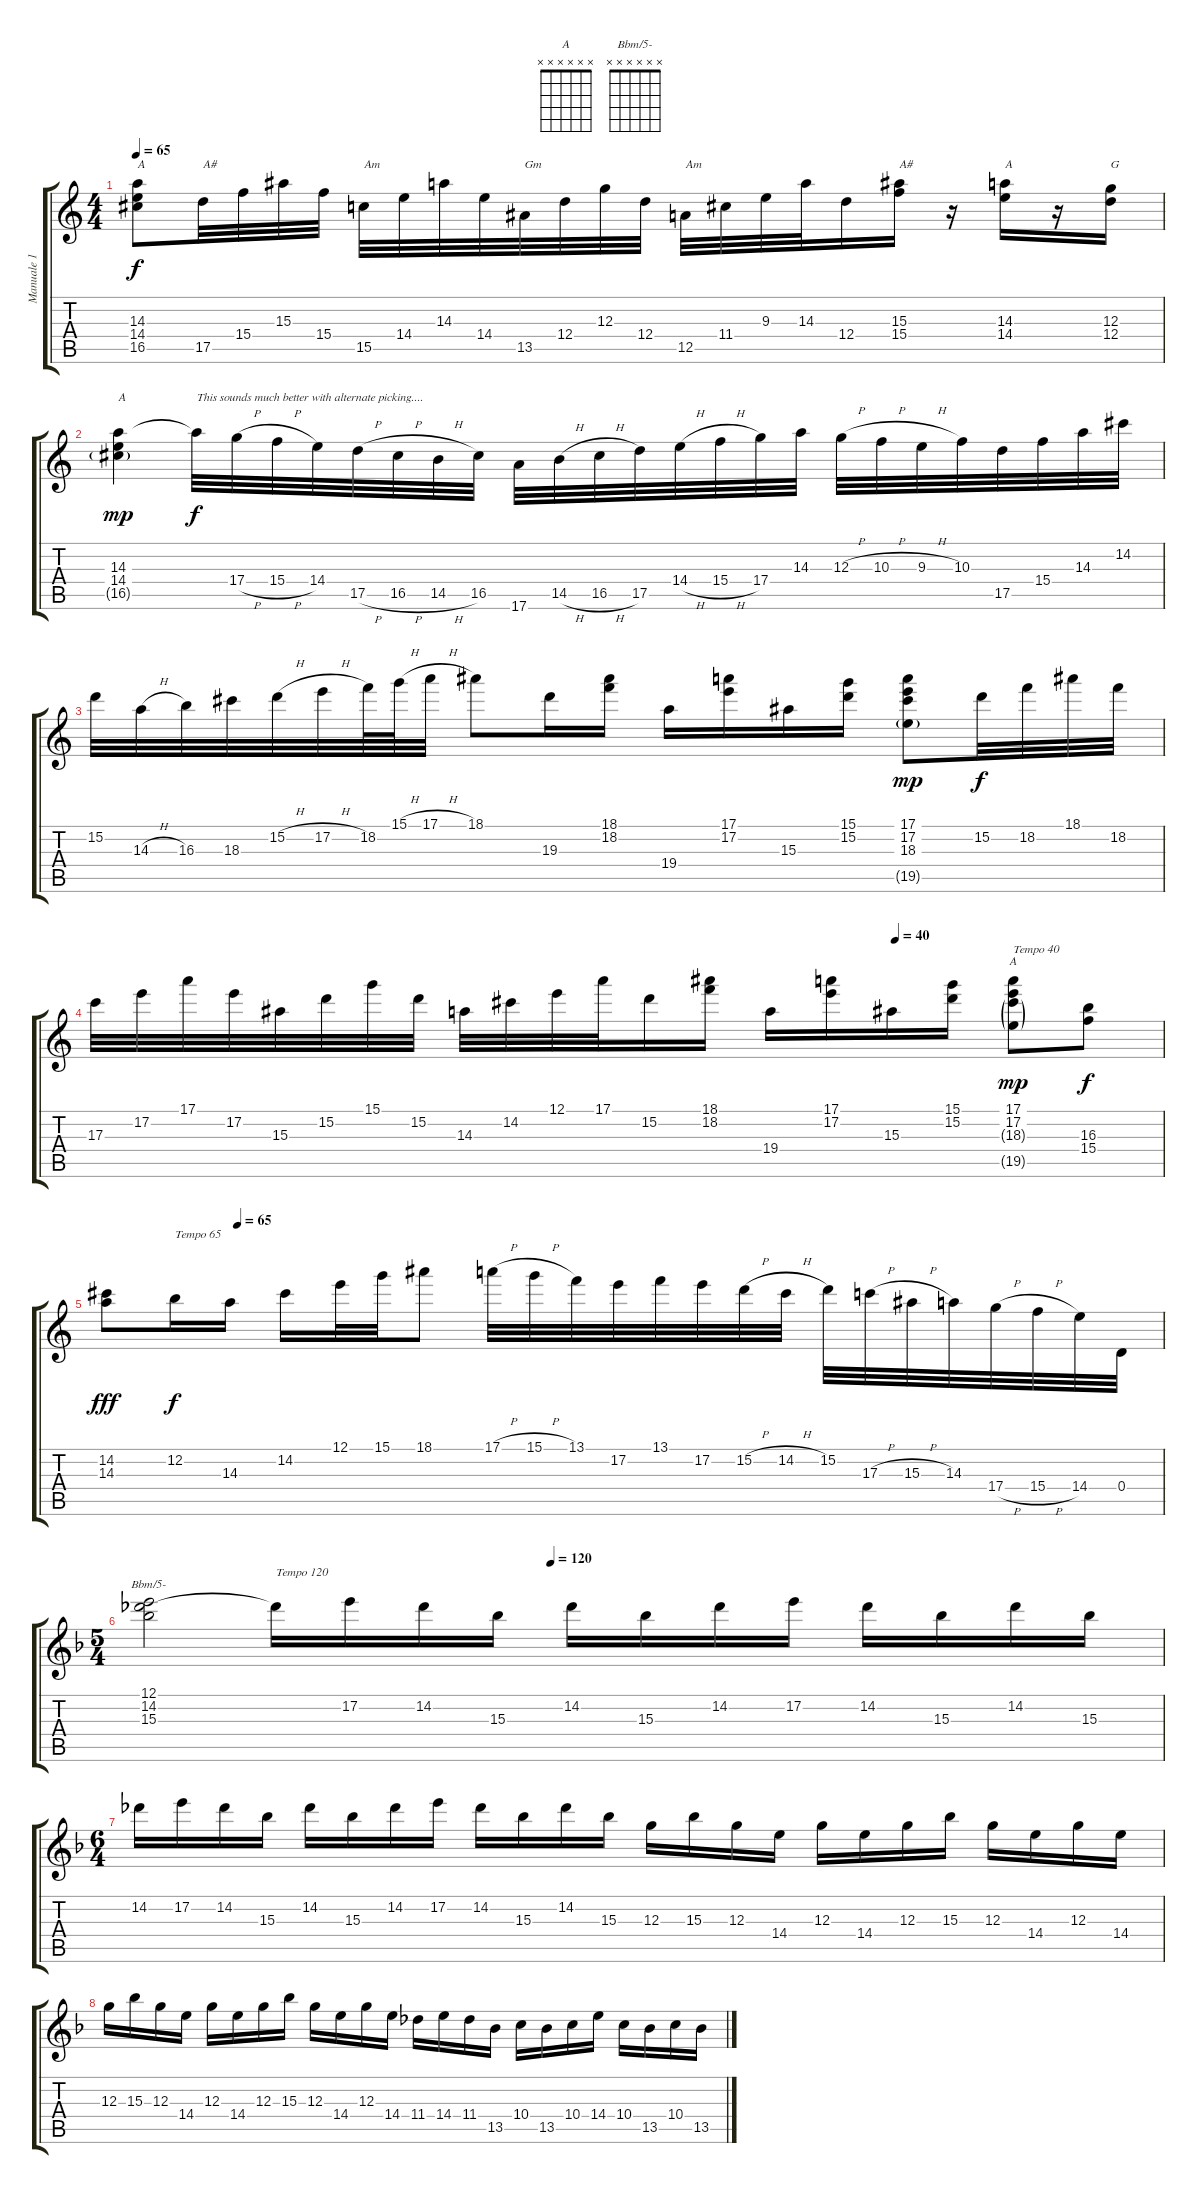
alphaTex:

\track ("Manuale 1" "Manuale 1") {instrument overdrivenguitar}
\staff {score tabs}
\tuning (E4 B3 G3 D3 A2 E2) {hide}
\chord ("A" x x x x x x) {firstfret 0}
\chord ("Bbm/5-" x x x x x x) {firstfret 0}
\ts (4 4)
\tempo 65
\clef g2
\ks c
(14.3 14.4 16.5).8{txt "A" dy f} 17.5.32{txt "A#"} 15.4.32 15.3.32 15.4.32 15.5.32{txt "Am"} 14.4.32 14.3.32 14.4.32 13.5.32{txt "Gm"} 12.4.32 12.3.32 12.4.32 12.5.32{txt "Am"} 11.4.32 9.3.32 14.3.32 12.4.16 (15.3 15.4).16{txt "A#"} r.16 (14.3 14.4).16{txt "A"} r.16 (12.3 12.4).16{txt "G"} |
(14.3 14.4 16.5{g}).4{txt "A" dy mp} 14.3{t}.32{txt "This sounds much better with alternate picking...." dy f} 17.4{h}.32 15.4{h}.32 14.4.32 17.5{h}.32 16.5{h}.32 14.5{h}.32 16.5.32 17.6.32 14.5{h}.32 16.5{h}.32 17.5.32 14.4{h}.32 15.4{h}.32 17.4.32 14.3.32 12.3{h}.32 10.3{h}.32 9.3{h}.32 10.3.32 17.5.32 15.4.32 14.3.32 14.2.32 |
15.2.32 14.3{h}.32 16.3.32 18.3.32 15.2{h}.32 17.2{h}.32 18.2.64 15.1{h}.64 17.1{h}.32 18.1.8 19.3.16 (18.1 18.2).16 19.4.16 (17.1 17.2).16 15.3.16 (15.1 15.2).16 (17.1 17.2 18.3 19.5{g}).8{dy mp} 15.2.32{dy f} 18.2.32 18.1.32 18.2.32 |
\tempo (40 0.75)
17.3.32 17.2.32 17.1.32 17.2.32 15.3.32 15.2.32 15.1.32 15.2.32 14.3.32 14.2.32 12.1.32 17.1.32 15.2.16 (18.1 18.2).16 19.4.16 (17.1 17.2).16 15.3.16 (15.1 15.2).16 (17.1 17.2 18.3{g} 19.5{g}).8{ch "A" txt "Tempo 40" dy mp} (16.3 15.4).8{dy f} |
\tempo (65 0.125)
(14.2 14.3).8{dy fff} 12.2.16{txt "Tempo 65" dy f} 14.3.16 14.2.16 12.1.32 15.1.32 18.1.8 17.1{h}.32 15.1{h}.32 13.1.32 17.2.32 13.1.32 17.2.32 15.2{h}.32 14.2{h}.32 15.2.32 17.3{h}.32 15.3{h}.32 14.3.32 17.4{h}.32 15.4{h}.32 14.4.32 0.4.32 |
\ts (5 4)
\tempo (120 0.4)
\ks dminor
(12.1 14.2 15.3).2{ch "Bbm/5-"} 14.2{t}.16{txt "Tempo 120"} 17.2.16 14.2.16 15.3.16 14.2.16 15.3.16 14.2.16 17.2.16 14.2.16 15.3.16 14.2.16 15.3.16 |
\ts (6 4)
14.2.16 17.2.16 14.2.16 15.3.16 14.2.16 15.3.16 14.2.16 17.2.16 14.2.16 15.3.16 14.2.16 15.3.16 12.3.16 15.3.16 12.3.16 14.4.16 12.3.16 14.4.16 12.3.16 15.3.16 12.3.16 14.4.16 12.3.16 14.4.16 |
12.3.16 15.3.16 12.3.16 14.4.16 12.3.16 14.4.16 12.3.16 15.3.16 12.3.16 14.4.16 12.3.16 14.4.16 11.4.16 14.4.16 11.4.16 13.5.16 10.4.16 13.5.16 10.4.16 14.4.16 10.4.16 13.5.16 10.4.16 13.5.16
